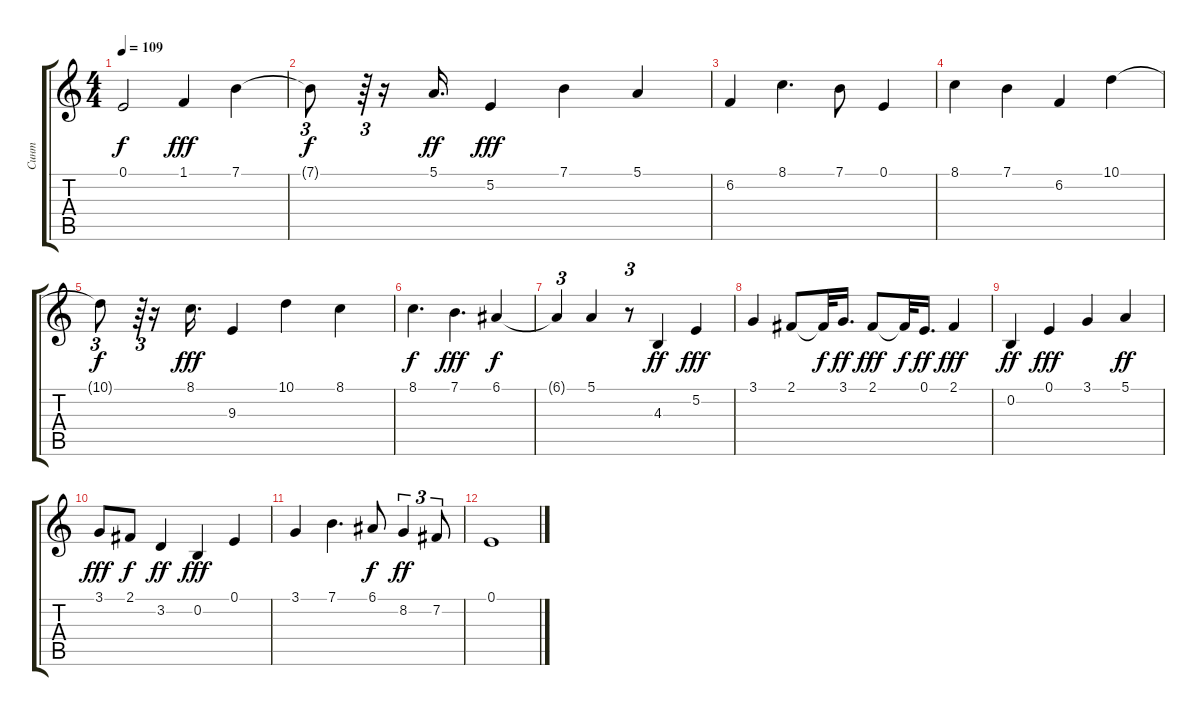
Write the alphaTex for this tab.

\track ("Синт" "Синт") {instrument drawbarorgan}
\staff {score tabs}
\tuning (E4 B3 G3 D3 A2 E2) {hide}
\ts (4 4)
\tempo 109
\clef g2
\ks c
0.1{t}.2{dy f} 1.1.4{dy fff} 7.1.4 |
7.1{t}.8{tu (3 2) dy f} r.64{tu (3 2)} r.16 5.1.16{d dy ff} 5.2.4{dy fff} 7.1.4 5.1.4 |
6.2.4 8.1.4{d} 7.1.8 0.1.4 |
8.1.4 7.1.4 6.2.4 10.1.4 |
10.1{t}.8{tu (3 2) dy f} r.64{tu (3 2)} r.16 8.1.16{d dy fff} 9.3.4 10.1.4 8.1.4 |
8.1.4{d dy f} 7.1.4{d dy fff} 6.1.4{dy f} |
6.1{t}.4{tu (3 2)} 5.1.4 r.8{tu (3 2)} 4.3.4{dy ff} 5.2.4{dy fff} |
3.1.4 2.1.8 2.1{t}.32{dy f} 3.1.16{d dy ff} 2.1.8{dy fff} 2.1{t}.32{dy f} 0.1.16{d dy ff} 2.1.4{dy fff} |
0.2.4{dy ff} 0.1.4{dy fff} 3.1.4 5.1.4{dy ff} |
3.1.8{dy fff} 2.1.8{dy f} 3.2.4{dy ff} 0.2.4{dy fff} 0.1.4 |
3.1.4 7.1.4{d} 6.1.8{dy f} 8.2.4{tu (3 2) dy ff} 7.2.8{tu (3 2)} |
0.1.1
